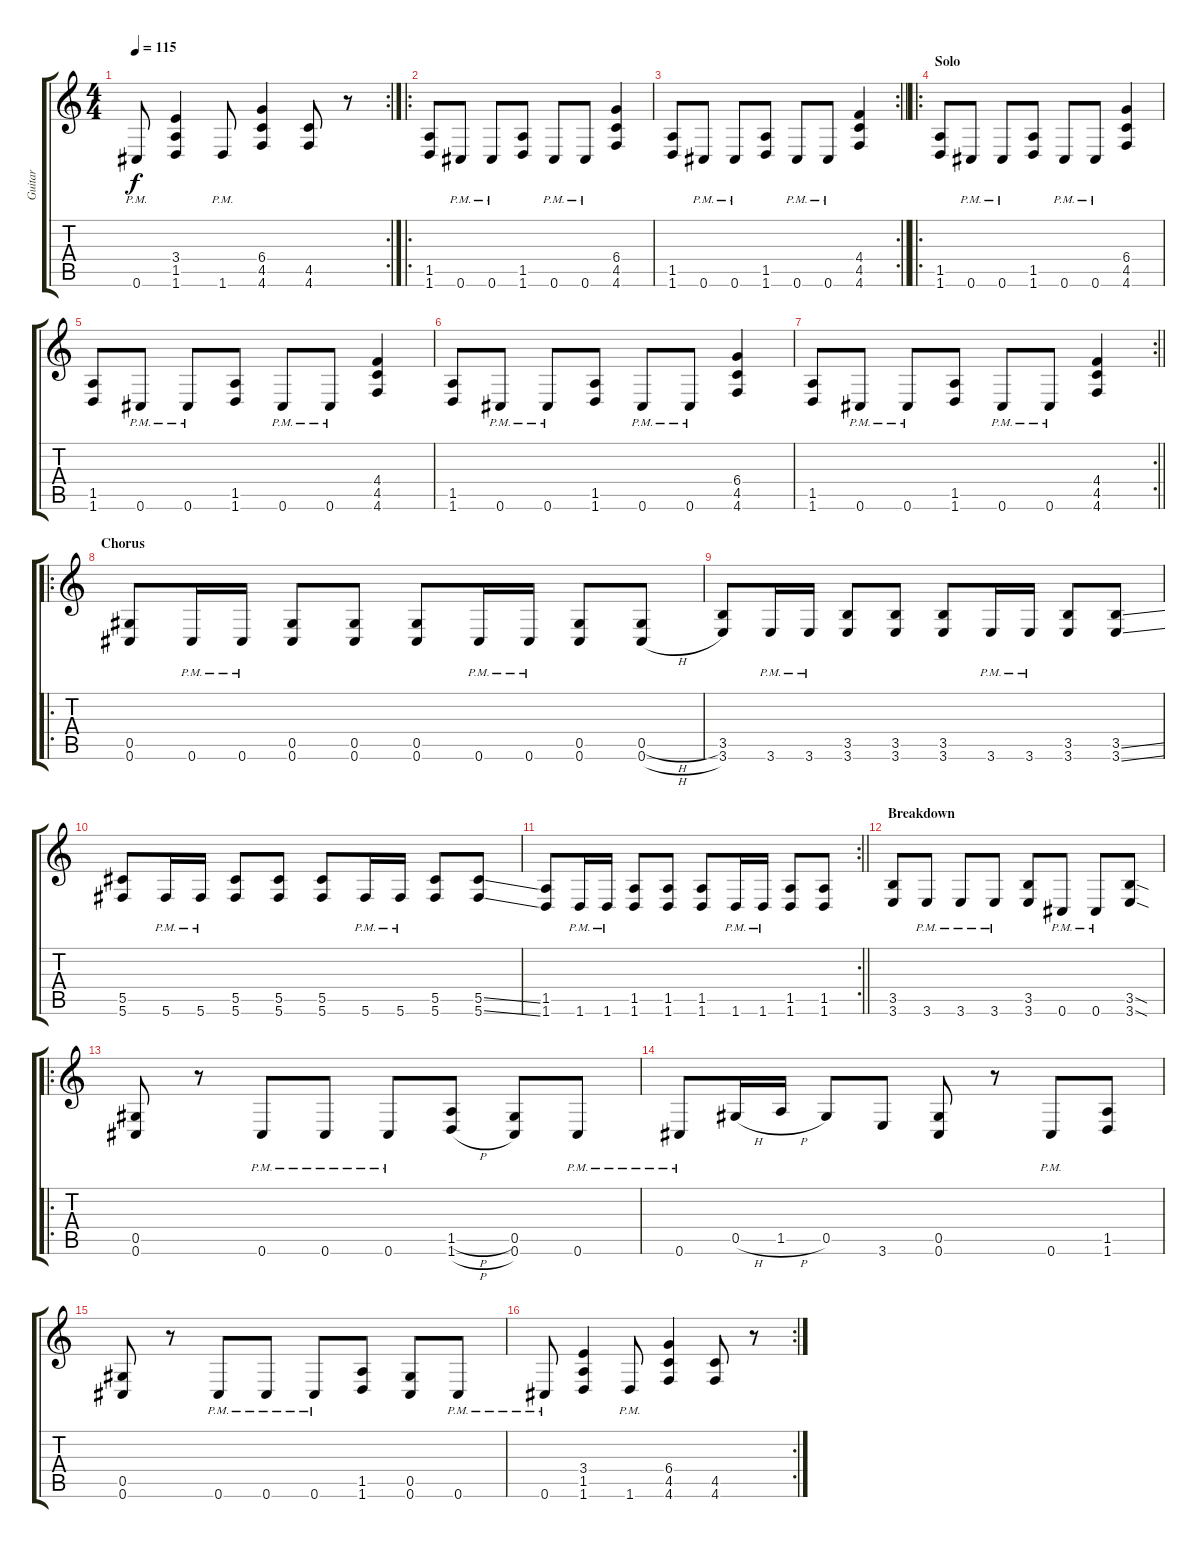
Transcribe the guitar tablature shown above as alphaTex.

\track ("Guitar" "Guitar") {instrument distortionguitar}
\staff {score tabs}
\tuning (Eb4 Bb3 Gb3 Db3 Ab2 Db2) {hide}
\rc 2
\ts (4 4)
\tempo 115
\clef g2
\ks c
0.6{pm}.8{dy f} (3.4 1.5 1.6).4 1.6{pm}.8 (6.4 4.5 4.6).4 (4.5 4.6).8 r.8 |
\ro
(1.5 1.6).8 0.6{pm}.8 0.6{pm}.8 (1.5 1.6).8 0.6{pm}.8 0.6{pm}.8 (6.4 4.5 4.6).4 |
\rc 2
\barLineRight lightlight
(1.5 1.6).8 0.6{pm}.8 0.6{pm}.8 (1.5 1.6).8 0.6{pm}.8 0.6{pm}.8 (4.4 4.5 4.6).4 |
\ro
\section ("" "Solo")
(1.5 1.6).8 0.6{pm}.8 0.6{pm}.8 (1.5 1.6).8 0.6{pm}.8 0.6{pm}.8 (6.4 4.5 4.6).4 |
(1.5 1.6).8 0.6{pm}.8 0.6{pm}.8 (1.5 1.6).8 0.6{pm}.8 0.6{pm}.8 (4.4 4.5 4.6).4 |
(1.5 1.6).8 0.6{pm}.8 0.6{pm}.8 (1.5 1.6).8 0.6{pm}.8 0.6{pm}.8 (6.4 4.5 4.6).4 |
\rc 2
\barLineRight lightlight
(1.5 1.6).8 0.6{pm}.8 0.6{pm}.8 (1.5 1.6).8 0.6{pm}.8 0.6{pm}.8 (4.4 4.5 4.6).4 |
\ro
\section ("" "Chorus")
(0.5 0.6).8 0.6{pm}.16 0.6{pm}.16 (0.5 0.6).8 (0.5 0.6).8 (0.5 0.6).8 0.6{pm}.16 0.6{pm}.16 (0.5 0.6).8 (0.5{h} 0.6{h}).8 |
(3.5 3.6).8 3.6{pm}.16 3.6{pm}.16 (3.5 3.6).8 (3.5 3.6).8 (3.5 3.6).8 3.6{pm}.16 3.6{pm}.16 (3.5 3.6).8 (3.5{ss} 3.6{ss}).8 |
(5.5 5.6).8 5.6{pm}.16 5.6{pm}.16 (5.5 5.6).8 (5.5 5.6).8 (5.5 5.6).8 5.6{pm}.16 5.6{pm}.16 (5.5 5.6).8 (5.5{ss} 5.6{ss}).8 |
\rc 2
\barLineRight lightlight
(1.5 1.6).8 1.6{pm}.16 1.6{pm}.16 (1.5 1.6).8 (1.5 1.6).8 (1.5 1.6).8 1.6{pm}.16 1.6{pm}.16 (1.5 1.6).8 (1.5 1.6).8 |
\section ("" "Breakdown")
(3.5 3.6).8 3.6{pm}.8 3.6{pm}.8 3.6{pm}.8 (3.5 3.6).8 0.6{pm}.8 0.6{pm}.8 (3.5{sod} 3.6{sod}).8 |
\ro
(0.5 0.6).8 r.8 0.6{pm}.8 0.6{pm}.8 0.6{pm}.8 (1.5{h} 1.6{h}).8 (0.5 0.6).8 0.6{pm}.8 |
0.6{pm}.8 0.5{h}.16 1.5{h}.16 0.5.8 3.6.8 (0.5 0.6).8 r.8 0.6{pm}.8 (1.5 1.6).8 |
(0.5 0.6).8 r.8 0.6{pm}.8 0.6{pm}.8 0.6{pm}.8 (1.5 1.6).8 (0.5 0.6).8 0.6{pm}.8 |
\rc 2
0.6{pm}.8 (3.4 1.5 1.6).4 1.6{pm}.8 (6.4 4.5 4.6).4 (4.5 4.6).8 r.8
